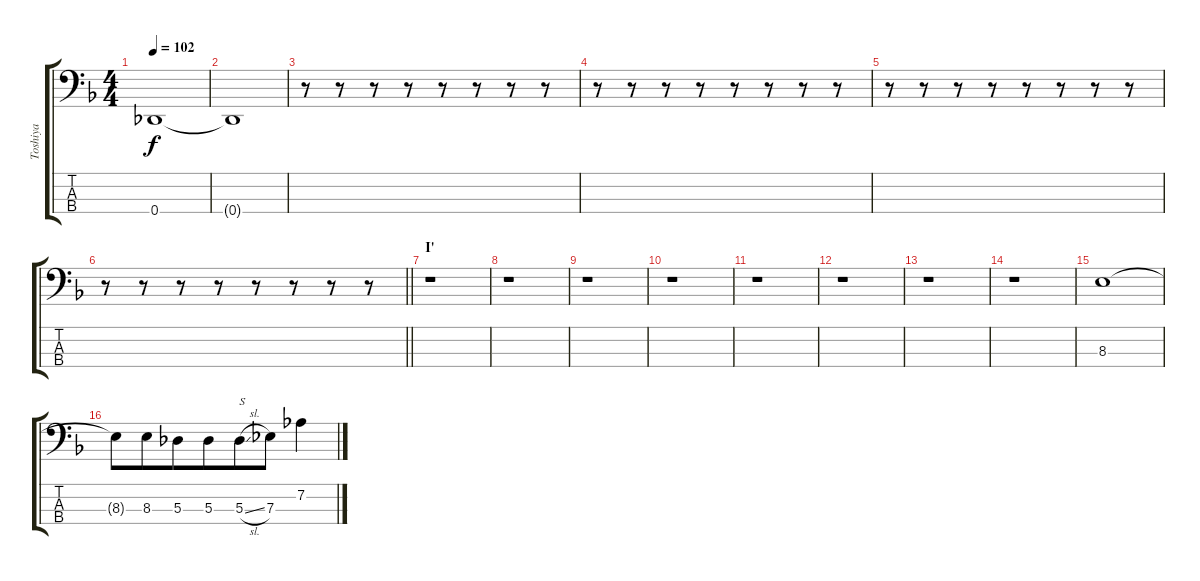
\track ("Toshiya" "Toshiya") {mute instrument electricbassfinger}
\staff {score tabs}
\tuning (Gb2 Db2 Ab1 Db1) {hide}
\ts (4 4)
\tempo 102
\clef f4
\ks f
0.4{t}.1{dy f} |
0.4{t}.1 |
r.8 r.8 r.8 r.8{beam merge} r.8 r.8 r.8 r.8 |
r.8 r.8 r.8 r.8{beam merge} r.8 r.8 r.8 r.8 |
r.8 r.8 r.8 r.8{beam merge} r.8 r.8 r.8 r.8 |
\barLineRight lightlight
r.8 r.8 r.8 r.8{beam merge} r.8 r.8 r.8 r.8 |
\section ("" "I'")
r.1 |
r.1 |
r.1 |
r.1 |
r.1 |
r.1 |
r.1 |
r.1{volume 13} |
8.3.1 |
8.3{t}.8 8.3.8{beam merge} 5.3.8 5.3.8{beam merge} 5.3{sl}.8{txt "S"} 7.3.8 7.2.4
